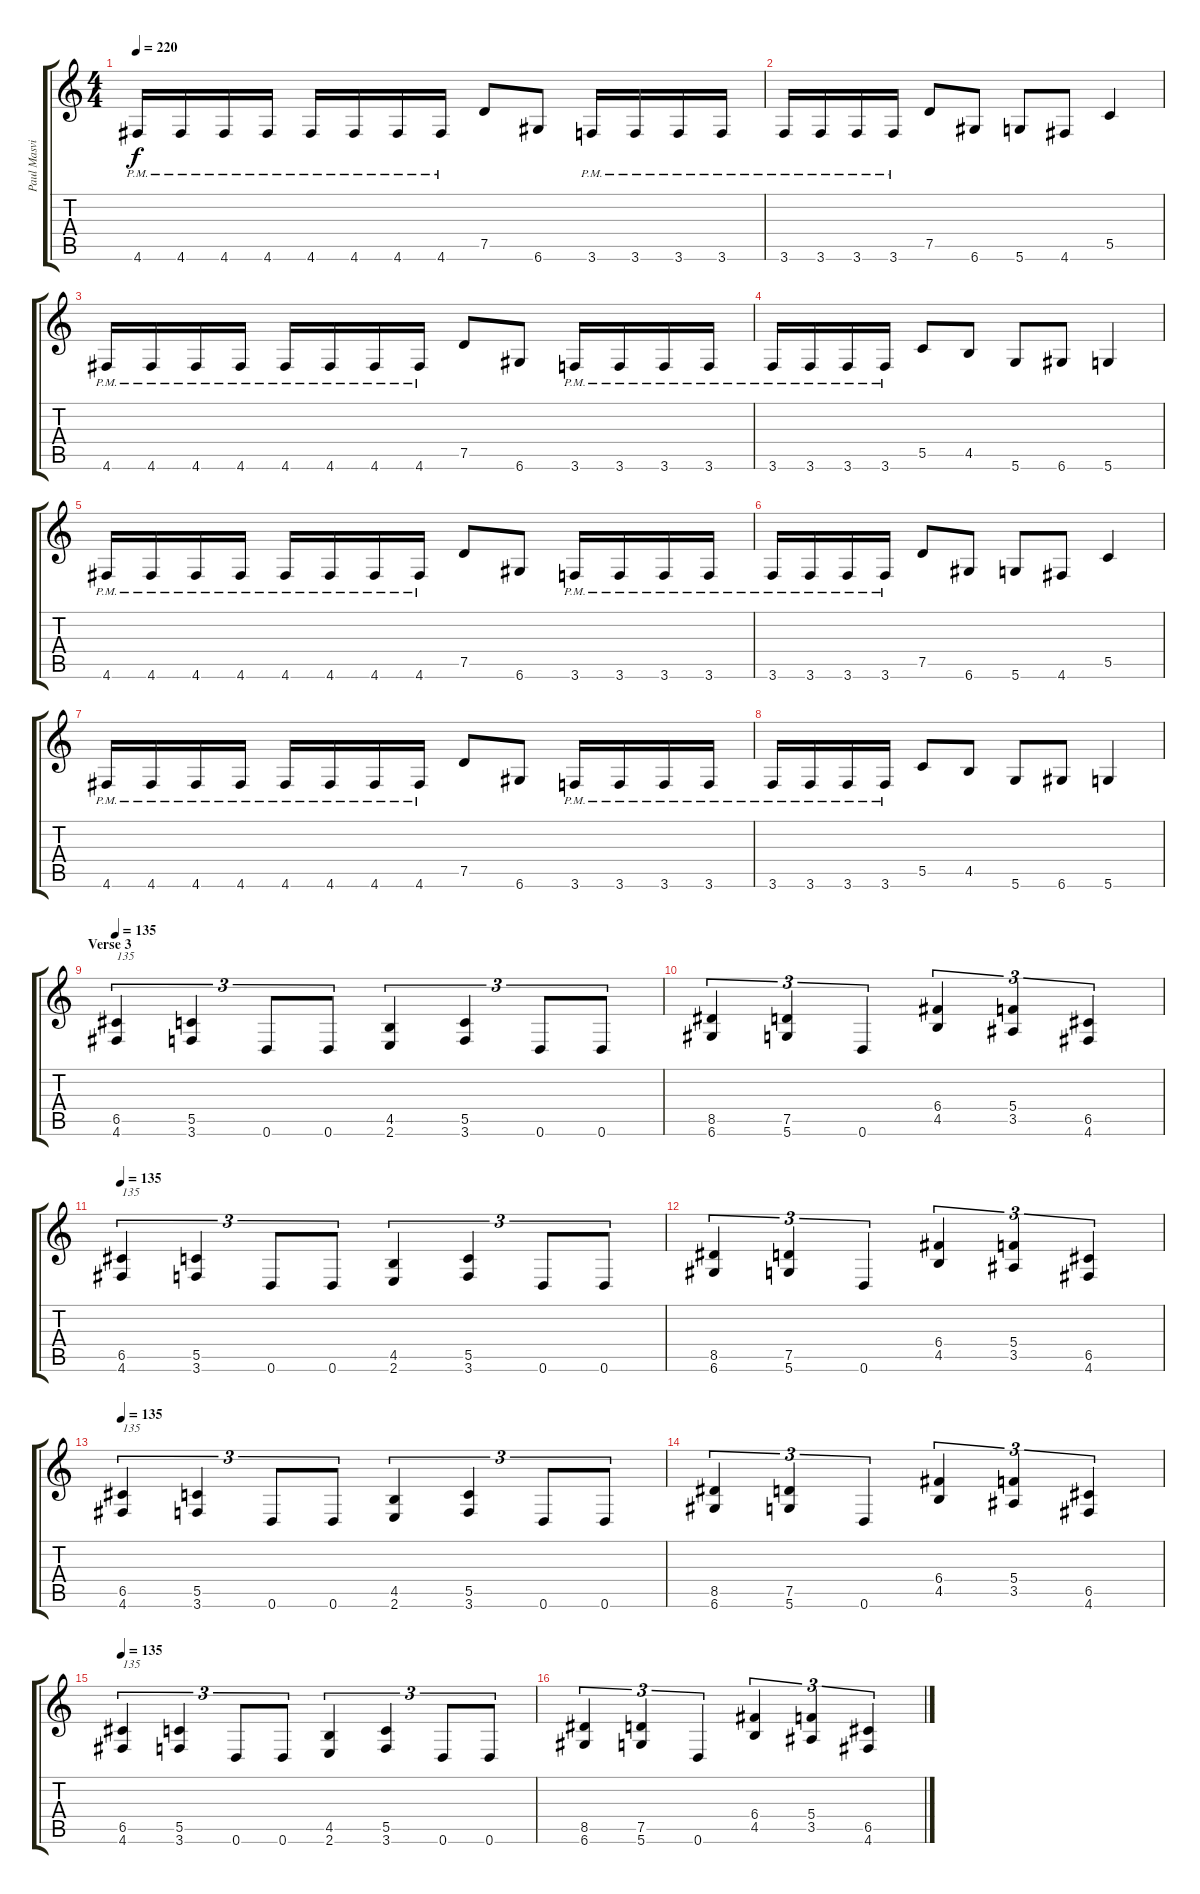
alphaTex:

\track ("Paul Masvidal" "Paul Masvi") {instrument distortionguitar}
\staff {score tabs}
\tuning (D4 A3 F3 C3 G2 D2) {hide}
\ts (4 4)
\tempo 220
\clef g2
\ks c
4.6{pm}.16{dy f} 4.6{pm}.16 4.6{pm}.16 4.6{pm}.16 4.6{pm}.16 4.6{pm}.16 4.6{pm}.16 4.6{pm}.16 7.5.8 6.6.8 3.6{pm}.16 3.6{pm}.16 3.6{pm}.16 3.6{pm}.16 |
3.6{pm}.16 3.6{pm}.16 3.6{pm}.16 3.6{pm}.16 7.5.8 6.6.8 5.6.8 4.6.8 5.5.4 |
4.6{pm}.16 4.6{pm}.16 4.6{pm}.16 4.6{pm}.16 4.6{pm}.16 4.6{pm}.16 4.6{pm}.16 4.6{pm}.16 7.5.8 6.6.8 3.6{pm}.16 3.6{pm}.16 3.6{pm}.16 3.6{pm}.16 |
3.6{pm}.16 3.6{pm}.16 3.6{pm}.16 3.6{pm}.16 5.5.8 4.5.8 5.6.8 6.6.8 5.6.4 |
4.6{pm}.16 4.6{pm}.16 4.6{pm}.16 4.6{pm}.16 4.6{pm}.16 4.6{pm}.16 4.6{pm}.16 4.6{pm}.16 7.5.8 6.6.8 3.6{pm}.16 3.6{pm}.16 3.6{pm}.16 3.6{pm}.16 |
3.6{pm}.16 3.6{pm}.16 3.6{pm}.16 3.6{pm}.16 7.5.8 6.6.8 5.6.8 4.6.8 5.5.4 |
4.6{pm}.16 4.6{pm}.16 4.6{pm}.16 4.6{pm}.16 4.6{pm}.16 4.6{pm}.16 4.6{pm}.16 4.6{pm}.16 7.5.8 6.6.8 3.6{pm}.16 3.6{pm}.16 3.6{pm}.16 3.6{pm}.16 |
3.6{pm}.16 3.6{pm}.16 3.6{pm}.16 3.6{pm}.16 5.5.8 4.5.8 5.6.8 6.6.8 5.6.4 |
\section ("" "Verse 3")
\tempo 135
(6.5 4.6).4{tu (3 2) txt "135"} (5.5 3.6).4{tu (3 2)} 0.6.8{tu (3 2)} 0.6.8{tu (3 2)} (4.5 2.6).4{tu (3 2)} (5.5 3.6).4{tu (3 2)} 0.6.8{tu (3 2)} 0.6.8{tu (3 2)} |
(8.5 6.6).4{tu (3 2)} (7.5 5.6).4{tu (3 2)} 0.6.4{tu (3 2)} (6.4 4.5).4{tu (3 2)} (5.4 3.5).4{tu (3 2)} (6.5 4.6).4{tu (3 2)} |
\tempo 135
(6.5 4.6).4{tu (3 2) txt "135"} (5.5 3.6).4{tu (3 2)} 0.6.8{tu (3 2)} 0.6.8{tu (3 2)} (4.5 2.6).4{tu (3 2)} (5.5 3.6).4{tu (3 2)} 0.6.8{tu (3 2)} 0.6.8{tu (3 2)} |
(8.5 6.6).4{tu (3 2)} (7.5 5.6).4{tu (3 2)} 0.6.4{tu (3 2)} (6.4 4.5).4{tu (3 2)} (5.4 3.5).4{tu (3 2)} (6.5 4.6).4{tu (3 2)} |
\tempo 135
(6.5 4.6).4{tu (3 2) txt "135"} (5.5 3.6).4{tu (3 2)} 0.6.8{tu (3 2)} 0.6.8{tu (3 2)} (4.5 2.6).4{tu (3 2)} (5.5 3.6).4{tu (3 2)} 0.6.8{tu (3 2)} 0.6.8{tu (3 2)} |
(8.5 6.6).4{tu (3 2)} (7.5 5.6).4{tu (3 2)} 0.6.4{tu (3 2)} (6.4 4.5).4{tu (3 2)} (5.4 3.5).4{tu (3 2)} (6.5 4.6).4{tu (3 2)} |
\tempo 135
(6.5 4.6).4{tu (3 2) txt "135"} (5.5 3.6).4{tu (3 2)} 0.6.8{tu (3 2)} 0.6.8{tu (3 2)} (4.5 2.6).4{tu (3 2)} (5.5 3.6).4{tu (3 2)} 0.6.8{tu (3 2)} 0.6.8{tu (3 2)} |
(8.5 6.6).4{tu (3 2)} (7.5 5.6).4{tu (3 2)} 0.6.4{tu (3 2)} (6.4 4.5).4{tu (3 2)} (5.4 3.5).4{tu (3 2)} (6.5 4.6).4{tu (3 2)}
